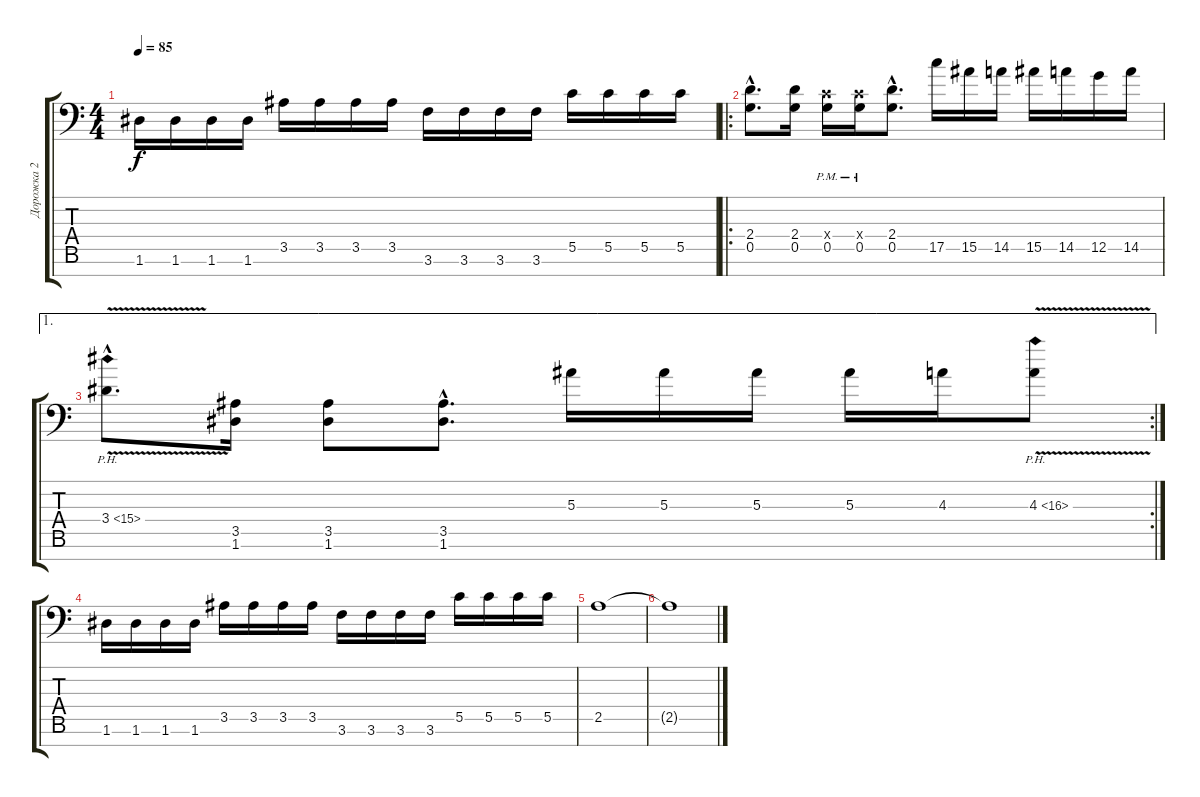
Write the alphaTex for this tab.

\track ("Дорожка 2" "Дорожка 2") {instrument distortionguitar}
\staff {score tabs}
\tuning (D4 A3 F3 C3 G2 D2 G1) {hide}
\ts (4 4)
\tempo 85
\clef f4
\ks c
1.6.16{dy f} 1.6.16 1.6.16 1.6.16 3.5.16 3.5.16 3.5.16 3.5.16 3.6.16 3.6.16 3.6.16 3.6.16 5.5.16 5.5.16 5.5.16 5.5.16 |
\ro
(2.4{hac} 0.5{hac}).8{d} (2.4 0.5).16 (0.4{x} 0.5{pm}).16 (0.4{x} 0.5{pm}).16 (2.4{hac} 0.5{hac}).8{d} 17.5.16 15.5.16 14.5.16 15.5.16 14.5.16 12.5.16 14.5.16 |
\ae 1
\rc 2
3.4{ph 12 v hac}.8{d} (3.5 1.6).16 (3.5 1.6).8 (3.5{hac} 1.6{hac}).8{d} 5.3.16 5.3.16 5.3.16 5.3.16 4.3.16 4.3{ph 12 v}.8 |
1.6.16 1.6.16 1.6.16 1.6.16 3.5.16 3.5.16 3.5.16 3.5.16 3.6.16 3.6.16 3.6.16 3.6.16 5.5.16 5.5.16 5.5.16 5.5.16 |
2.5.1 |
2.5{t}.1{volume 0}
